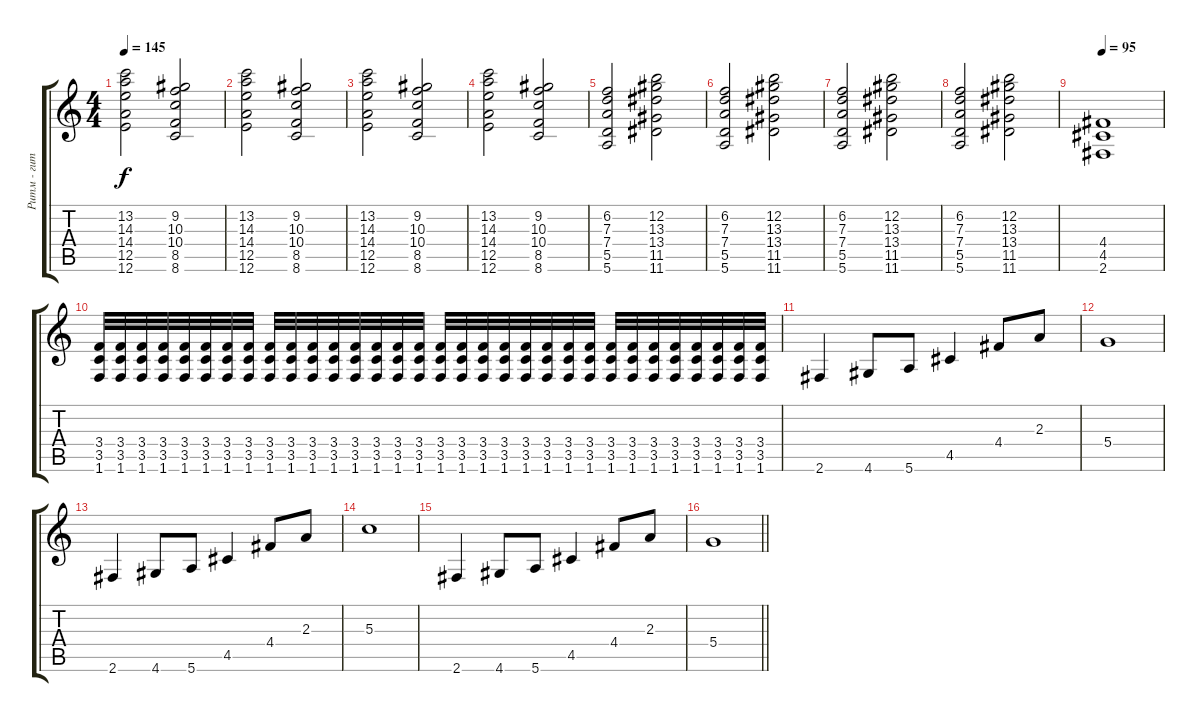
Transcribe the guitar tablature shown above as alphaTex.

\track ("Ритм - гитара" "Ритм - гит") {instrument distortionguitar}
\staff {score tabs}
\tuning (E4 B3 G3 D3 A2 E2) {hide}
\ts (4 4)
\tempo 145
\clef g2
\ks c
(13.2 14.3 14.4 12.5 12.6).2{dy f} (9.2 10.3 10.4 8.5 8.6).2 |
(13.2 14.3 14.4 12.5 12.6).2 (9.2 10.3 10.4 8.5 8.6).2 |
(13.2 14.3 14.4 12.5 12.6).2 (9.2 10.3 10.4 8.5 8.6).2 |
(13.2 14.3 14.4 12.5 12.6).2 (9.2 10.3 10.4 8.5 8.6).2 |
(6.2 7.3 7.4 5.5 5.6).2 (12.2 13.3 13.4 11.5 11.6).2 |
(6.2 7.3 7.4 5.5 5.6).2 (12.2 13.3 13.4 11.5 11.6).2 |
(6.2 7.3 7.4 5.5 5.6).2 (12.2 13.3 13.4 11.5 11.6).2 |
(6.2 7.3 7.4 5.5 5.6).2 (12.2 13.3 13.4 11.5 11.6).2 |
\tempo 95
(4.4 4.5 2.6).1 |
(3.4 3.5 1.6).32 (3.4 3.5 1.6).32 (3.4 3.5 1.6).32 (3.4 3.5 1.6).32 (3.4 3.5 1.6).32 (3.4 3.5 1.6).32 (3.4 3.5 1.6).32 (3.4 3.5 1.6).32 (3.4 3.5 1.6).32 (3.4 3.5 1.6).32 (3.4 3.5 1.6).32 (3.4 3.5 1.6).32 (3.4 3.5 1.6).32 (3.4 3.5 1.6).32 (3.4 3.5 1.6).32 (3.4 3.5 1.6).32 (3.4 3.5 1.6).32 (3.4 3.5 1.6).32 (3.4 3.5 1.6).32 (3.4 3.5 1.6).32 (3.4 3.5 1.6).32 (3.4 3.5 1.6).32 (3.4 3.5 1.6).32 (3.4 3.5 1.6).32 (3.4 3.5 1.6).32 (3.4 3.5 1.6).32 (3.4 3.5 1.6).32 (3.4 3.5 1.6).32 (3.4 3.5 1.6).32 (3.4 3.5 1.6).32 (3.4 3.5 1.6).32 (3.4 3.5 1.6).32 |
2.6.4{volume 13} 4.6.8 5.6.8 4.5.4 4.4.8 2.3.8 |
5.4.1 |
2.6.4 4.6.8 5.6.8 4.5.4 4.4.8 2.3.8 |
5.3.1 |
2.6.4{volume 13} 4.6.8 5.6.8 4.5.4 4.4.8 2.3.8 |
\barLineRight lightlight
5.4.1
